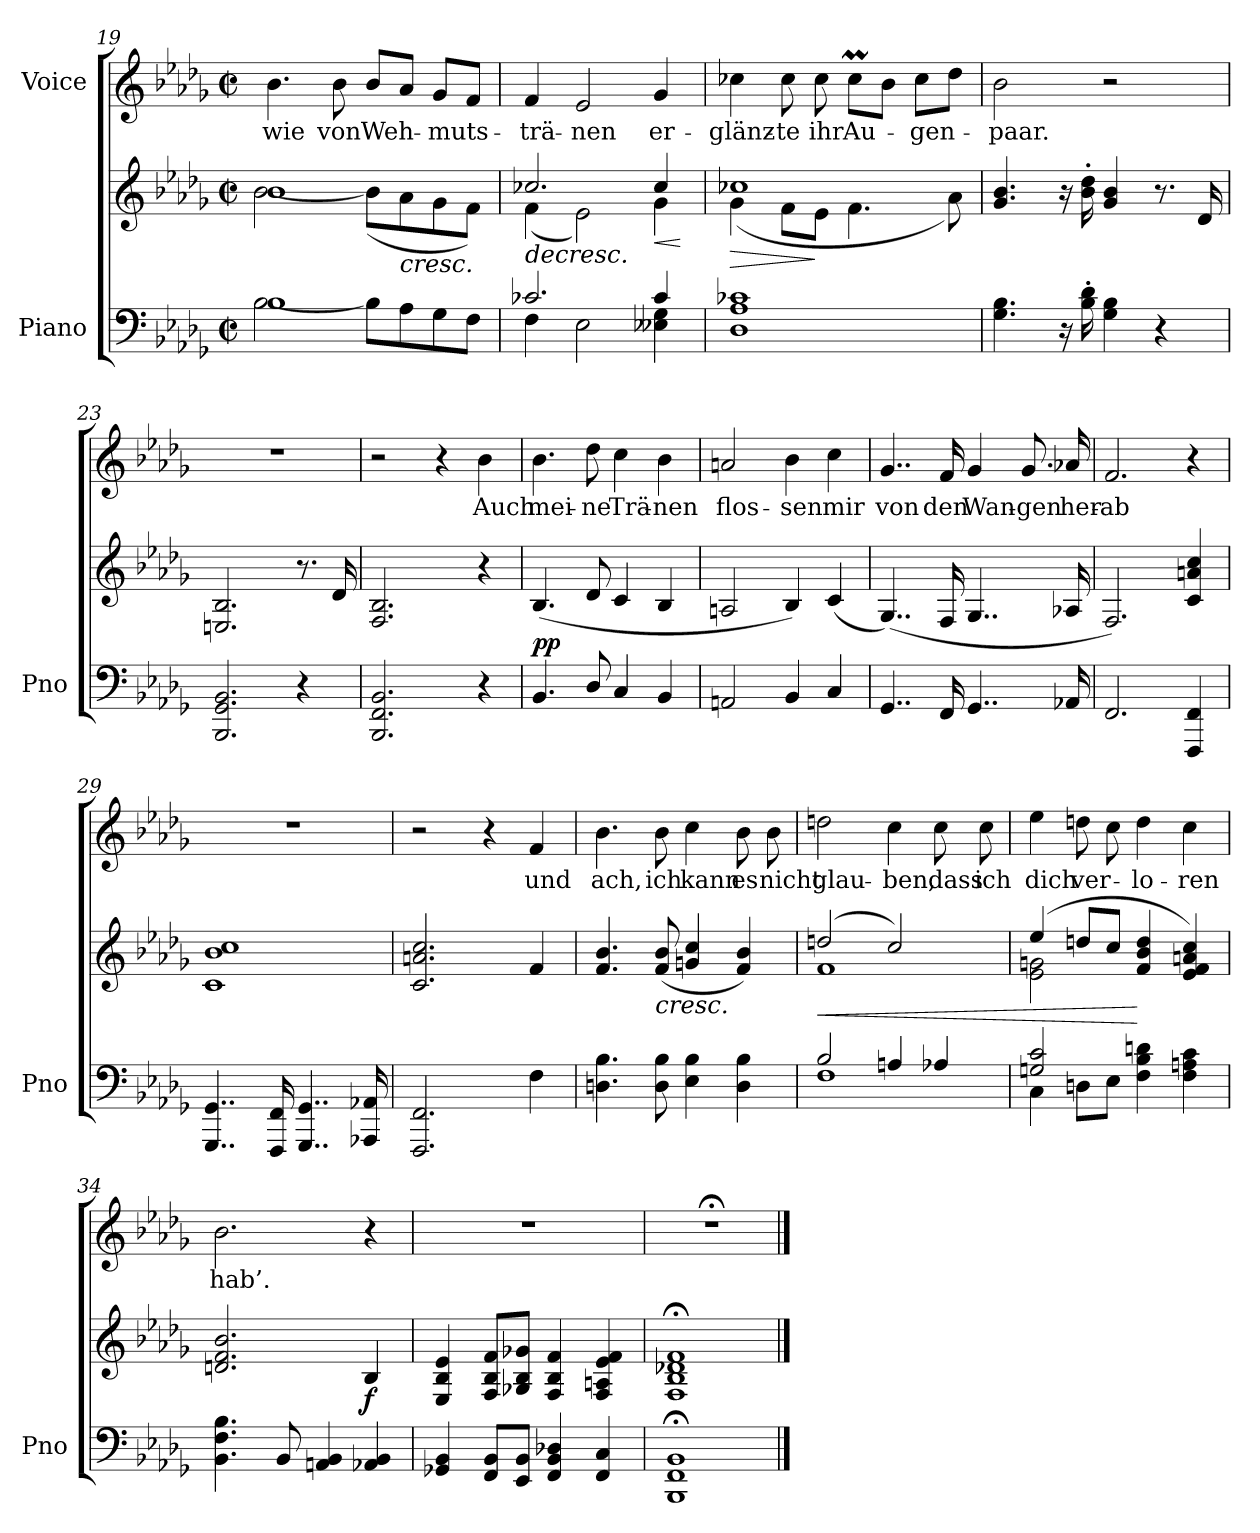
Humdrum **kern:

**kern	**kern	**dynam	**kern	**text
*part2	*part2	*part2	*part1	*part1
*staff3	*staff2	*staff2/3	*staff1	*staff1
*I"Piano	*	*	*I"Voice	*
*I'Pno	*	*	*	*
!!LO:PB:g=z
*clefF4	*clefG2	*	*clefG2	*
*k[b-e-a-d-g-]	*k[b-e-a-d-g-]	*	*k[b-e-a-d-g-]	*
*M2/2	*M2/2	*	*M2/2	*
*met(c|)	*met(c|)	*	*met(c|)	*
=19	=19	=19	=19	=19
*^	*^	*	*	*
!	!	!	!	!	!	!LO:LY:b
1B-	[2B-\	1b-	[2b-\	.	4.b-\	wie
!	!	!	!	!	!	!LO:LY:b
.	.	.	.	.	8b-\	von
!	!	!	!	!	!	!LO:LY:b
.	8B-\L]	.	(<8b-\L]	.	8b-/L	Weh-
!	!	!	!	!LO:HP:b	!	!
.	8A-\	.	8a-\	<	8a-/J	.
!	!	!	!	!	!	!LO:LY:b
.	8G-\	.	8g-\	.	8g-/L	-muts-
.	8F\J	.	8f\J)	.	8f/J	.
=20	=20	=20	=20	=20	=20	=20
!	!	!	!	!LO:HP:b	!	!LO:LY:b
2.c-X/	4F\	2.cc-X/	(<4f\	>	4f/	-trä-
!	!	!	!	!	!	!LO:LY:b
.	2E-\	.	2e-\)	[	2e-/	-nen
!	!	!	!	!LO:HP:b	!	!LO:LY:b
4c-/	4E--X\ 4G-\	4cc-/	4g-\	<	4g-/	er-
*v	*v	*	*	*	*	*
*	*v	*v	*	*	*
.	.	[	.	.
=21	=21	=21	=21	=21
!	!	!LO:HP:b	!	!LO:LY:b
*	*^	*	*	*
1D- 1A- 1c-X	1cc-X	(<4g-\	>	4cc-X\	-glänz-
!	!	!	!	!	!LO:LY:b
.	.	8f\L	.	8cc-\	-te
!	!	!	!	!	!LO:LY:b
.	.	8e-\J	]	8cc-\	ihr
!	!	!	!	!	!LO:LY:b
.	.	4.f\	.	8cc-M\L	Au-
.	.	.	.	8b-\J	.
!	!	!	!	!	!LO:LY:b
.	.	.	.	8cc-\L	-gen-
.	.	8a-\)	.	8dd-\J	.
=22	=22	=22	=22	=22	=22
!	!	!	!	!	!LO:LY:b
*	*v	*v	*	*	*
4.G-\ 4.B-\	4.g-/ 4.b-/	.	2b-\	-paar.
16r	16r	.	.	.
16B-\' 16d-\'	16b-\' 16dd-\'	.	.	.
4G-\ 4B-\	4g-/ 4b-/	.	2r	.
4r	8.r	.	.	.
.	16d-/	.	.	.
!!LO:LB:g=z
=23	=23	=23	=23	=23
2.BBB-/ 2.GG-/ 2.BB-/	2.En/ 2.B-/	.	1r	.
4r	8.r	.	.	.
.	16d-/	.	.	.
=24	=24	=24	=24	=24
2.BBB-/ 2.FF/ 2.BB-/	2.F/ 2.B-/	.	2r	.
.	.	.	4r	.
!	!	!	!	!LO:LY:b
4r	4r	.	4b-\	Auch
=25	=25	=25	=25	=25
!	!	!LO:DY:a=2	!	!LO:LY:b
4.BB-/	(<4.B-/	pp	4.b-\	mei-
!	!	!	!	!LO:LY:b
8D-/	8d-/	.	8dd-\	-ne
!	!	!	!	!LO:LY:b
4C/	4c/	.	4cc\	Trä-
!	!	!	!	!LO:LY:b
4BB-/	4B-/	.	4b-\	-nen
=26	=26	=26	=26	=26
!	!	!	!	!LO:LY:b
2AAn/	2An/	.	2an/	flos-
!	!	!	!	!LO:LY:b
4BB-/	4B-/)	.	4b-\	-sen
!	!	!	!	!LO:LY:b
4C/	(<4c/	.	4cc\	mir
=27	=27	=27	=27	=27
!	!	!	!	!LO:LY:b
4..GG-/	(<4..G-/)	.	4..g-/	von
!	!	!	!	!LO:LY:b
16FF/	16F/	.	16f/	den
!	!	!	!	!LO:LY:b
4..GG-/	4..G-/	.	4g-/	Wan-
!	!	!	!	!LO:LY:b
.	.	.	8.g-/	-gen
!	!	!	!	!LO:LY:b
16AA-X/	16A-X/	.	16a-X/	her-
!!LO:LB:g=z
=28	=28	=28	=28	=28
!	!	!	!	!LO:LY:b
2.FF/	2.F/)	.	2.f/	-ab
4FFF/ 4FF/	4c/ 4an/ 4cc/	.	4r	.
=29	=29	=29	=29	=29
4..GGG-/ 4..GG-/	1c 1b- 1cc	.	1r	.
16FFF/ 16FF/	.	.	.	.
4..GGG-/ 4..GG-/	.	.	.	.
16AAA-X/ 16AA-X/	.	.	.	.
=30	=30	=30	=30	=30
2.FFF/ 2.FF/	2.c/ 2.an/ 2.cc/	.	2r	.
.	.	.	4r	.
!	!	!	!	!LO:LY:b
4F\	4f/	.	4f/	und
=31	=31	=31	=31	=31
!	!	!	!	!LO:LY:b
4.Dn\ 4.B-\	4.f/ 4.b-/	.	4.b-\	ach,
!	!LO:TX:b:i:t=cresc.	!	!	!
!	!	!	!	!LO:LY:b
8D\ 8B-\	(<8f/ 8b-/	.	8b-\	ich
!	!	!	!	!LO:LY:b
4E-\ 4B-\	4gn/ 4cc/	.	4cc\	kann
!	!	!	!	!LO:LY:b
4D\ 4B-\	4f/ 4b-/)	.	8b-\	es
!	!	!	!	!LO:LY:b
.	.	.	8b-\	nicht
=32	=32	=32	=32	=32
*^	*	*	*	*
!	!	!	!LO:HP:b	!	!LO:LY:b
*	*	*^	*	*	*
2B-/	1F	(>2ddn/	1f	<	2ddn\	glau-
!	!	!	!	!	!	!LO:LY:b
4An/	.	2cc/)	.	]	4cc\	-ben,
!	!	!	!	!	!	!LO:LY:b
4A-X/	.	.	.	.	8cc\	dass
!	!	!	!	!	!	!LO:LY:b
.	.	.	.	.	8cc\	ich
!!LO:LB:g=z
=33	=33	=33	=33	=33	=33	=33
!	!	!	!	!	!	!LO:LY:b
4C\	2Gn/ 2c/	(>4ee-/	2e-\ 2gn\	.	4ee-\	dich
!	!	!	!	!	!	!LO:LY:b
8Dn\L	.	8ddn/L	.	.	8ddn\	ver-
8E-\J	.	8cc/J	.	.	8cc\	.
!	!	!	!	!	!	!LO:LY:b
4F\ 4B-\ 4dn\	2ryy	4f/ 4b-/ 4dd/	2ryy	[	4dd\	-lo-
!	!	!	!	!	!	!LO:LY:b
4F\ 4An\ 4c\	.	4e-/ 4f/ 4an/ 4cc/)	.	.	4cc\	-ren
*v	*v	*	*	*	*	*
*	*v	*v	*	*	*
=34	=34	=34	=34	=34
!	!	!	!	!LO:LY:b
4.BB-\ 4.F\ 4.B-\	2.dn/ 2.f/ 2.b-/	.	2.b-\	hab’.
8BB-/	.	.	.	.
4AAn/ 4BB-/	.	.	.	.
!	!	!LO:DY:b	!	!
4AA-X/ 4BB-/	4B-/	f	4r	.
=35	=35	=35	=35	=35
4GG-X/ 4BB-/	4E-/ 4B-/ 4e-/	.	1r	.
8FF/ 8BB-/L	8F/ 8B-/ 8f/L	.	.	.
8EE-/ 8BB-/J	8G-X/ 8B-/ 8g-X/J	.	.	.
4FF/ 4BB-/ 4D-X/	4F/ 4B-/ 4f/	.	.	.
4FF/ 4C/	4F/ 4An/ 4e-/ 4f/	.	.	.
=36	=36	=36	=36	=36
1BBB-; 1FF; 1BB-;	1F;< 1B-;< 1d-X;< 1f;<	.	1r;<	.
==	==	==	==	==
*-	*-	*-	*-	*-
